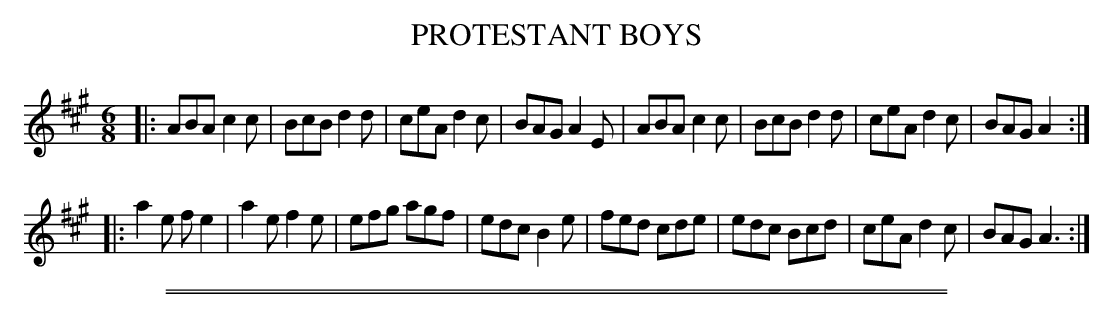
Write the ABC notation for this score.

X:1
T: PROTESTANT BOYS
M: 6/8
L: 1/8
K: A
|:\
ABA c2c | BcB d2d | ceA d2c | BAG A2E |\
ABA c2c | BcB d2d | ceA d2c | BAG A2 :|
|:\
a2e fe2 | a2e f2e | efg agf | edc B2e |\
fed cde | edc Bcd | ceA d2c | BAG A3 :|
